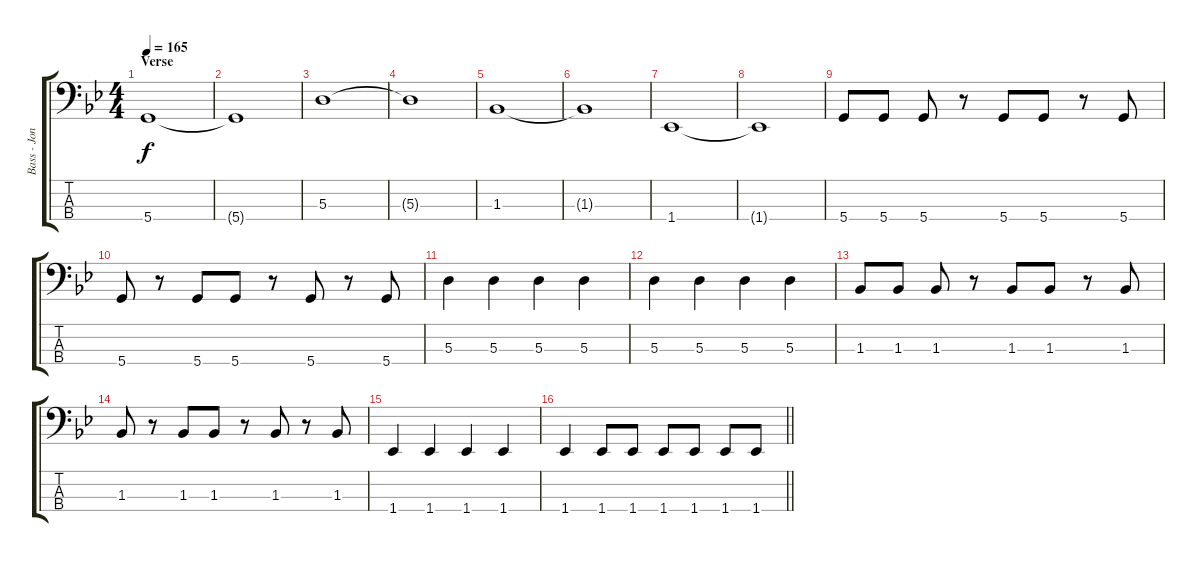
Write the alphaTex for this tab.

\track ("Bass - Jon" "Bass - Jon") {instrument electricbassfinger}
\staff {score tabs}
\tuning (G2 D2 A1 D1) {hide}
\ts (4 4)
\section ("" "Verse")
\tempo 165
\clef f4
\ks gminor
5.4.1{dy f} |
5.4{t}.1 |
5.3.1 |
5.3{t}.1 |
1.3.1 |
1.3{t}.1 |
1.4.1 |
1.4{t}.1 |
5.4.8 5.4.8 5.4.8 r.8 5.4.8 5.4.8 r.8 5.4.8 |
5.4.8 r.8 5.4.8 5.4.8 r.8 5.4.8 r.8 5.4.8 |
5.3.4 5.3.4 5.3.4 5.3.4 |
5.3.4 5.3.4 5.3.4 5.3.4 |
1.3.8 1.3.8 1.3.8 r.8 1.3.8 1.3.8 r.8 1.3.8 |
1.3.8 r.8 1.3.8 1.3.8 r.8 1.3.8 r.8 1.3.8 |
1.4.4 1.4.4 1.4.4 1.4.4 |
\barLineRight lightlight
1.4.4 1.4.8 1.4.8 1.4.8 1.4.8 1.4.8 1.4.8
